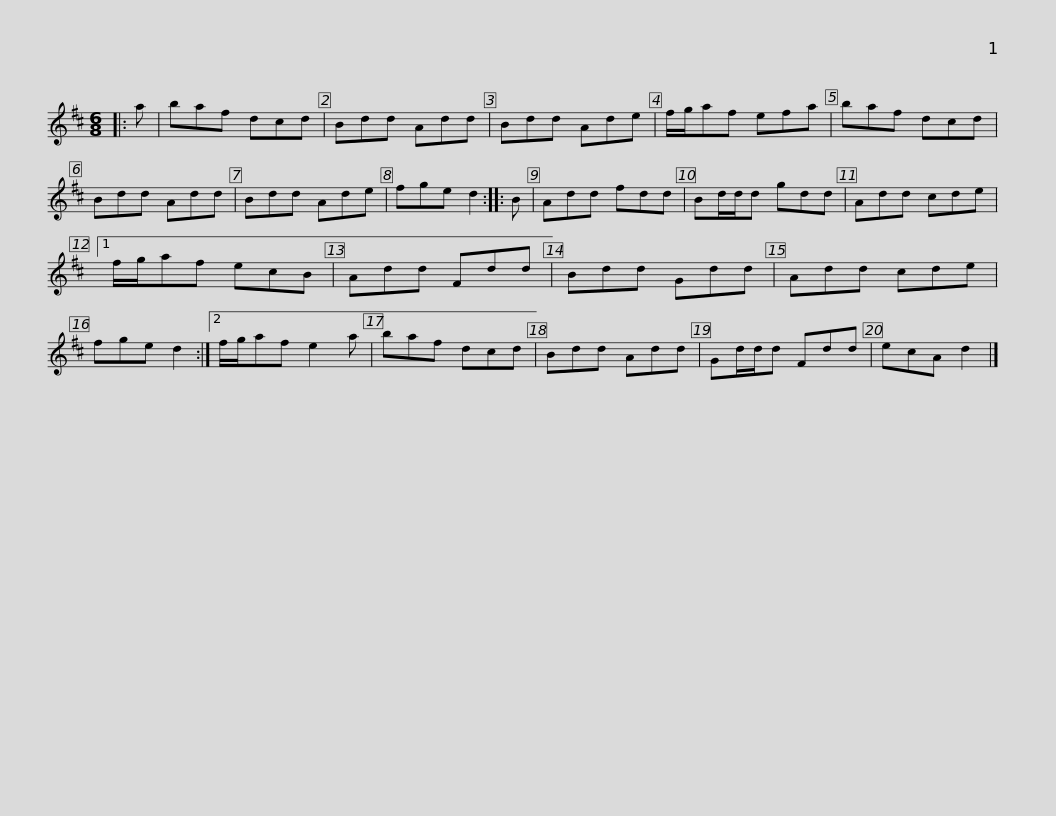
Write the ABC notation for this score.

X:1
L:1/8
M:6/8
I:linebreak $
K:D
V:1 treble
V:1
|: a | baf dcd | Bdd Add | Bdd Ade | f/g/af efa | %5
 baf dcd | Bdd Add |$ Bdd Ade | fge d2 :: B | %10
 Add fdd | Bd/d/d gdd | Add cde |1 f/g/af ecB | Add Fdd |$ %15
 Bdd Gdd | Add cde | fge d2 :|2 f/g/af e2 a | baf dcd | %20
 Bdd Add | Gd/d/d Fdd |$ ecA d2 |] %23
